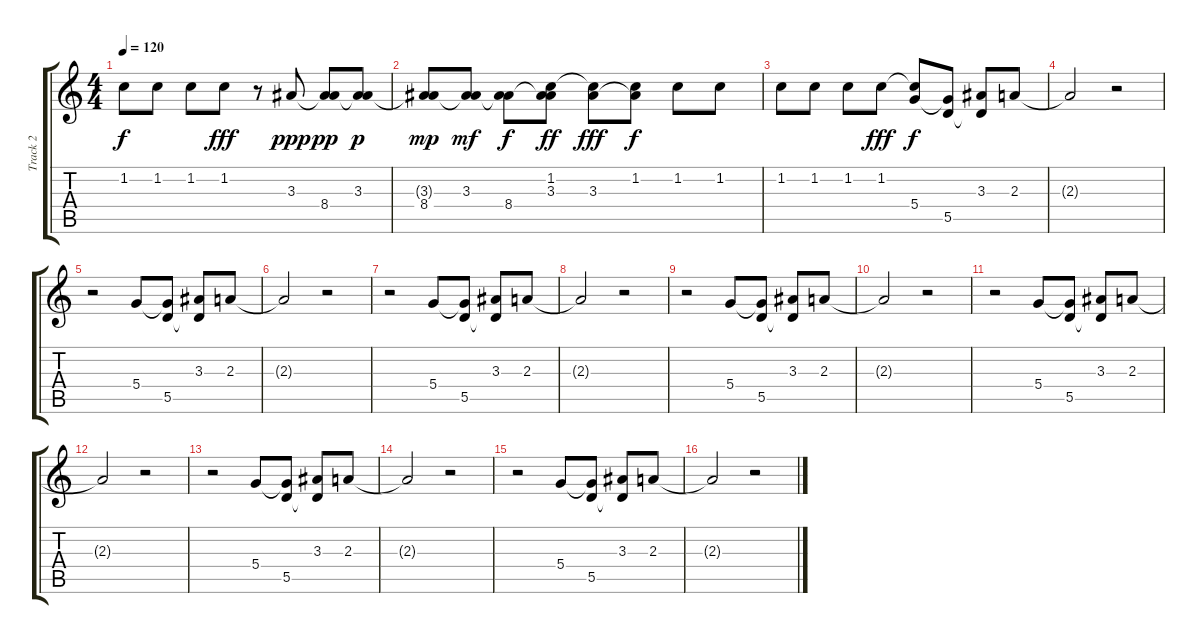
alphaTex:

\track ("Track 2" "Track 2") {instrument overdrivenguitar}
\staff {score tabs}
\tuning (E4 B3 G3 D3 A2 E2) {hide}
\ts (4 4)
\tempo 120
\clef g2
\ks c
1.2.8{dy f} 1.2.8 1.2.8 1.2.8{dy fff} r.8 3.3.8{dy ppp} (3.3{t} 8.4).8{dy pp} (3.3 8.4{t}).8{dy p} |
(3.3{t} 8.4).8{dy mp} (3.3 8.4{t}).8{dy mf} (3.3{t} 8.4).8{dy f} (1.2 3.3 8.4{t}).8{dy ff} (1.2{t} 3.3).8{dy fff} (1.2 3.3{t}).8{dy f} 1.2.8 1.2.8 |
1.2.8 1.2.8 1.2.8 1.2.8{dy fff} (1.2{t} 5.4).8{dy f} (5.4{t} 5.5).8 (3.3 5.5{t}).8 2.3.8 |
2.3{t}.2 r.2 |
r.2 5.4.8 (5.4{t} 5.5).8 (3.3 5.5{t}).8 2.3.8 |
2.3{t}.2 r.2 |
r.2 5.4.8 (5.4{t} 5.5).8 (3.3 5.5{t}).8 2.3.8 |
2.3{t}.2 r.2 |
r.2 5.4.8 (5.4{t} 5.5).8 (3.3 5.5{t}).8 2.3.8 |
2.3{t}.2 r.2 |
r.2 5.4.8 (5.4{t} 5.5).8 (3.3 5.5{t}).8 2.3.8 |
2.3{t}.2 r.2 |
r.2 5.4.8 (5.4{t} 5.5).8 (3.3 5.5{t}).8 2.3.8 |
2.3{t}.2 r.2 |
r.2 5.4.8 (5.4{t} 5.5).8 (3.3 5.5{t}).8 2.3.8 |
2.3{t}.2 r.2
